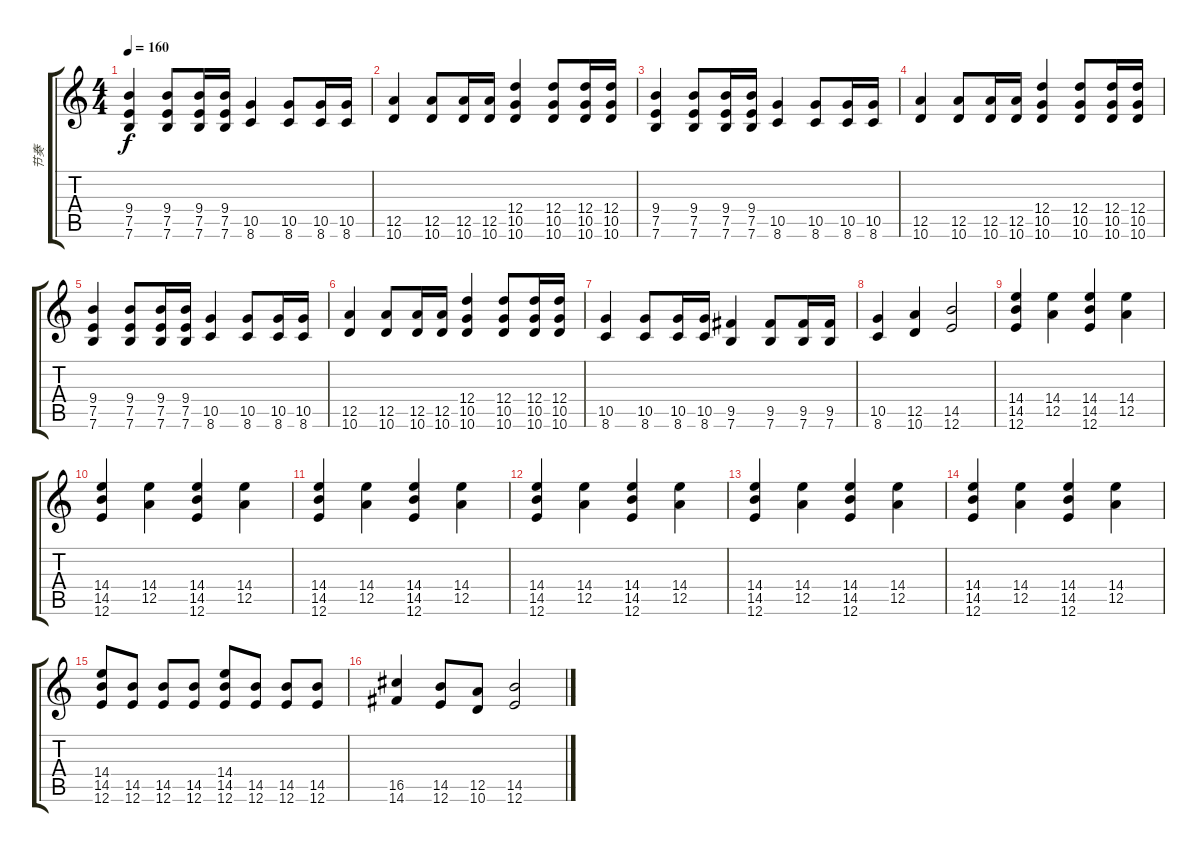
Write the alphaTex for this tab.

\track ("节奏" "节奏") {instrument distortionguitar}
\staff {score tabs}
\tuning (E4 B3 G3 D3 A2 E2) {hide}
\ts (4 4)
\tempo 160
\clef g2
\ks c
(9.4 7.5 7.6).4{dy f instrument distortionguitar} (9.4 7.5 7.6).8 (9.4 7.5 7.6).16 (9.4 7.5 7.6).16 (10.5 8.6).4 (10.5 8.6).8 (10.5 8.6).16 (10.5 8.6).16 |
(12.5 10.6).4 (12.5 10.6).8 (12.5 10.6).16 (12.5 10.6).16 (12.4 10.5 10.6).4 (12.4 10.5 10.6).8 (12.4 10.5 10.6).16 (12.4 10.5 10.6).16 |
(9.4 7.5 7.6).4 (9.4 7.5 7.6).8 (9.4 7.5 7.6).16 (9.4 7.5 7.6).16 (10.5 8.6).4 (10.5 8.6).8 (10.5 8.6).16 (10.5 8.6).16 |
(12.5 10.6).4 (12.5 10.6).8 (12.5 10.6).16 (12.5 10.6).16 (12.4 10.5 10.6).4 (12.4 10.5 10.6).8 (12.4 10.5 10.6).16 (12.4 10.5 10.6).16 |
(9.4 7.5 7.6).4 (9.4 7.5 7.6).8 (9.4 7.5 7.6).16 (9.4 7.5 7.6).16 (10.5 8.6).4 (10.5 8.6).8 (10.5 8.6).16 (10.5 8.6).16 |
(12.5 10.6).4 (12.5 10.6).8 (12.5 10.6).16 (12.5 10.6).16 (12.4 10.5 10.6).4 (12.4 10.5 10.6).8 (12.4 10.5 10.6).16 (12.4 10.5 10.6).16 |
(10.5 8.6).4 (10.5 8.6).8 (10.5 8.6).16 (10.5 8.6).16 (9.5 7.6).4 (9.5 7.6).8 (9.5 7.6).16 (9.5 7.6).16 |
(10.5 8.6).4 (12.5 10.6).4 (14.5 12.6).2 |
(14.4 14.5 12.6).4 (14.4 12.5).4 (14.4 14.5 12.6).4 (14.4 12.5).4 |
(14.4 14.5 12.6).4 (14.4 12.5).4 (14.4 14.5 12.6).4 (14.4 12.5).4 |
(14.4 14.5 12.6).4 (14.4 12.5).4 (14.4 14.5 12.6).4 (14.4 12.5).4 |
(14.4 14.5 12.6).4 (14.4 12.5).4 (14.4 14.5 12.6).4 (14.4 12.5).4 |
(14.4 14.5 12.6).4 (14.4 12.5).4 (14.4 14.5 12.6).4 (14.4 12.5).4 |
(14.4 14.5 12.6).4 (14.4 12.5).4 (14.4 14.5 12.6).4 (14.4 12.5).4 |
(14.4 14.5 12.6).8 (14.5 12.6).8 (14.5 12.6).8 (14.5 12.6).8 (14.4 14.5 12.6).8 (14.5 12.6).8 (14.5 12.6).8 (14.5 12.6).8 |
(16.5 14.6).4 (14.5 12.6).8 (12.5 10.6).8 (14.5 12.6).2
